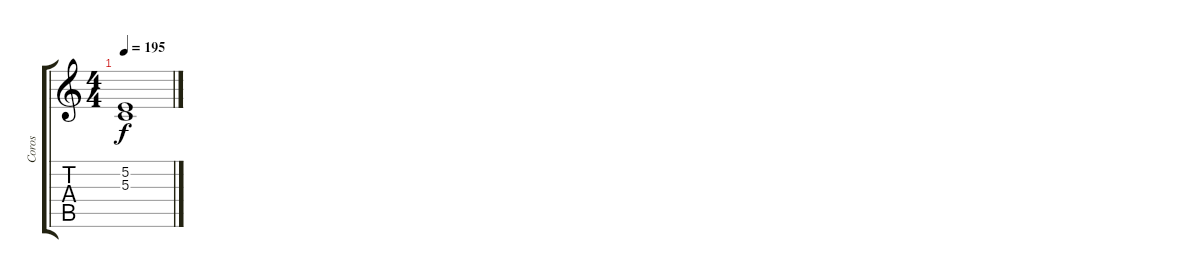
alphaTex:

\track ("Coros" "Coros") {instrument choiraahs}
\staff {score tabs}
\tuning (E4 B3 G3 D3 A2 E2) {hide}
\ts (4 4)
\tempo 195
\clef g2
\ks c
(5.2{t} 5.3{t}).1{dy f}
